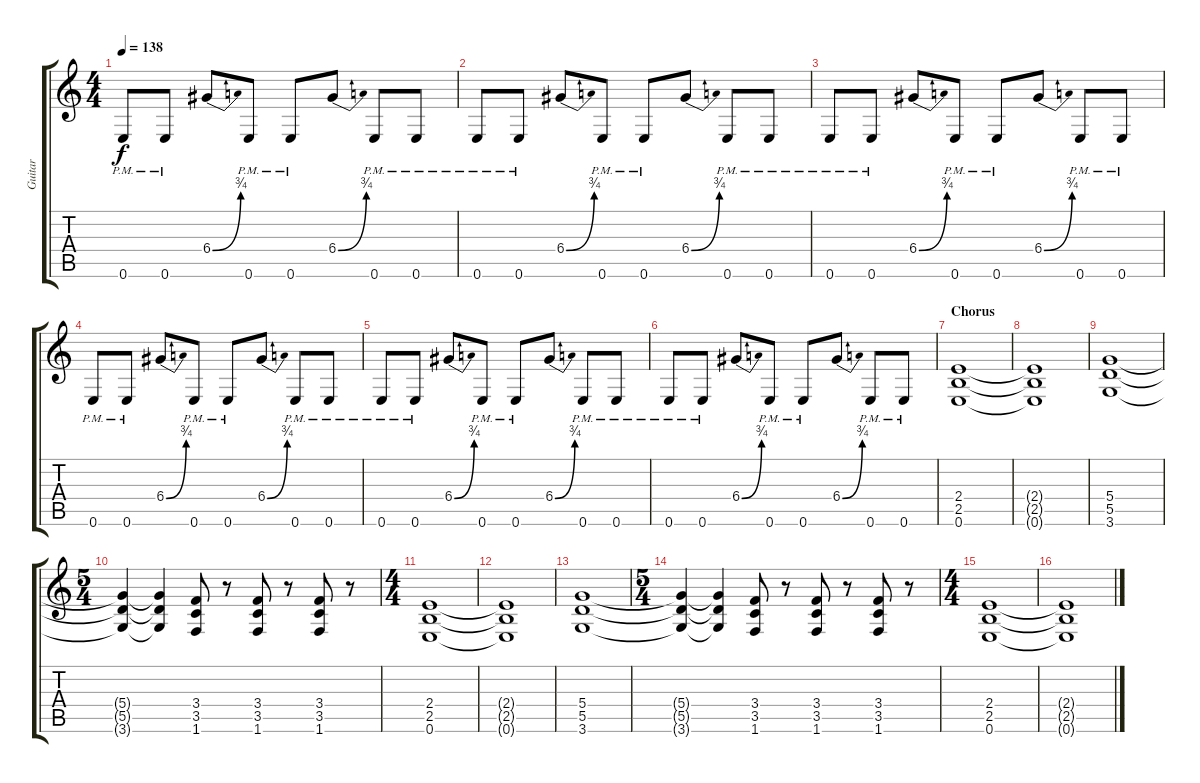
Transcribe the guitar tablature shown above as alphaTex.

\track ("Guitar" "Guitar") {instrument distortionguitar}
\staff {score tabs}
\tuning (E4 B3 G3 D3 A2 E2) {hide}
\ts (4 4)
\tempo 138
\clef g2
\ks c
0.6{pm}.8{dy f} 0.6{pm}.8 6.4{be (bend 0 0 60 3)}.8 0.6{pm}.8 0.6{pm}.8 6.4{be (bend 0 0 60 3)}.8 0.6{pm}.8 0.6{pm}.8 |
0.6{pm}.8 0.6{pm}.8 6.4{be (bend 0 0 60 3)}.8 0.6{pm}.8 0.6{pm}.8 6.4{be (bend 0 0 60 3)}.8 0.6{pm}.8 0.6{pm}.8 |
0.6{pm}.8 0.6{pm}.8 6.4{be (bend 0 0 60 3)}.8 0.6{pm}.8 0.6{pm}.8 6.4{be (bend 0 0 60 3)}.8 0.6{pm}.8 0.6{pm}.8 |
0.6{pm}.8 0.6{pm}.8 6.4{be (bend 0 0 60 3)}.8 0.6{pm}.8 0.6{pm}.8 6.4{be (bend 0 0 60 3)}.8 0.6{pm}.8 0.6{pm}.8 |
0.6{pm}.8 0.6{pm}.8 6.4{be (bend 0 0 60 3)}.8 0.6{pm}.8 0.6{pm}.8 6.4{be (bend 0 0 60 3)}.8 0.6{pm}.8 0.6{pm}.8 |
0.6{pm}.8 0.6{pm}.8 6.4{be (bend 0 0 60 3)}.8 0.6{pm}.8 0.6{pm}.8 6.4{be (bend 0 0 60 3)}.8 0.6{pm}.8 0.6{pm}.8 |
\section ("" "Chorus")
(2.4 2.5 0.6).1 |
(2.4{t} 2.5{t} 0.6{t}).1 |
(5.4 5.5 3.6).1 |
\ts (5 4)
(5.4{t} 5.5{t} 3.6{t}).4 (5.4{t} 5.5{t} 3.6{t}).4 (3.4 3.5 1.6).8 r.8 (3.4 3.5 1.6).8 r.8 (3.4 3.5 1.6).8 r.8 |
\ts (4 4)
(2.4 2.5 0.6).1 |
(2.4{t} 2.5{t} 0.6{t}).1 |
(5.4 5.5 3.6).1 |
\ts (5 4)
(5.4{t} 5.5{t} 3.6{t}).4 (5.4{t} 5.5{t} 3.6{t}).4 (3.4 3.5 1.6).8 r.8 (3.4 3.5 1.6).8 r.8 (3.4 3.5 1.6).8 r.8 |
\ts (4 4)
(2.4 2.5 0.6).1 |
(2.4{t} 2.5{t} 0.6{t}).1
